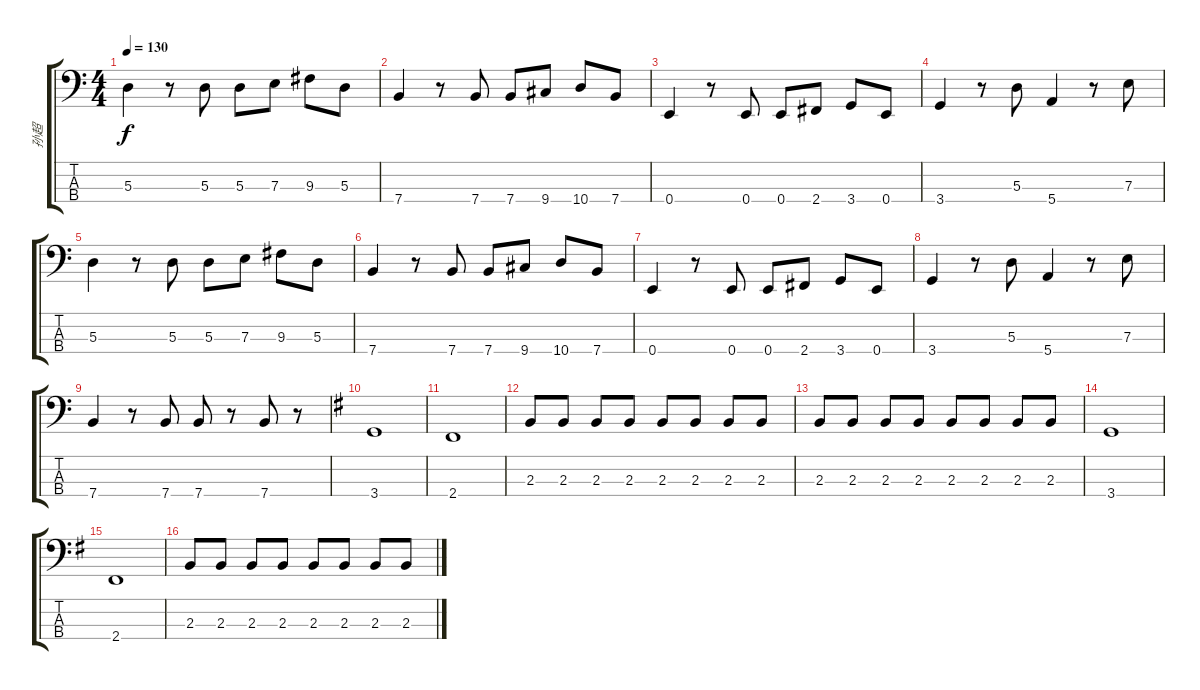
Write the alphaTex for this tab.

\track ("孙超" "孙超") {instrument electricbassfinger}
\staff {score tabs}
\tuning (G2 D2 A1 E1) {hide}
\ts (4 4)
\tempo 130
\clef f4
\ks c
5.3.4{dy f} r.8 5.3.8 5.3.8 7.3.8 9.3.8 5.3.8 |
7.4.4 r.8 7.4.8 7.4.8 9.4.8 10.4.8 7.4.8 |
0.4.4 r.8 0.4.8 0.4.8 2.4.8 3.4.8 0.4.8 |
3.4.4 r.8 5.3.8 5.4.4 r.8 7.3.8 |
5.3.4 r.8 5.3.8 5.3.8 7.3.8 9.3.8 5.3.8 |
7.4.4 r.8 7.4.8 7.4.8 9.4.8 10.4.8 7.4.8 |
0.4.4 r.8 0.4.8 0.4.8 2.4.8 3.4.8 0.4.8 |
3.4.4 r.8 5.3.8 5.4.4 r.8 7.3.8 |
7.4.4 r.8 7.4.8 7.4.8 r.8 7.4.8 r.8 |
\ks g
3.4.1 |
2.4.1 |
2.3.8 2.3.8 2.3.8 2.3.8 2.3.8 2.3.8 2.3.8 2.3.8 |
2.3.8 2.3.8 2.3.8 2.3.8 2.3.8 2.3.8 2.3.8 2.3.8 |
3.4.1 |
2.4.1 |
2.3.8 2.3.8 2.3.8 2.3.8 2.3.8 2.3.8 2.3.8 2.3.8
